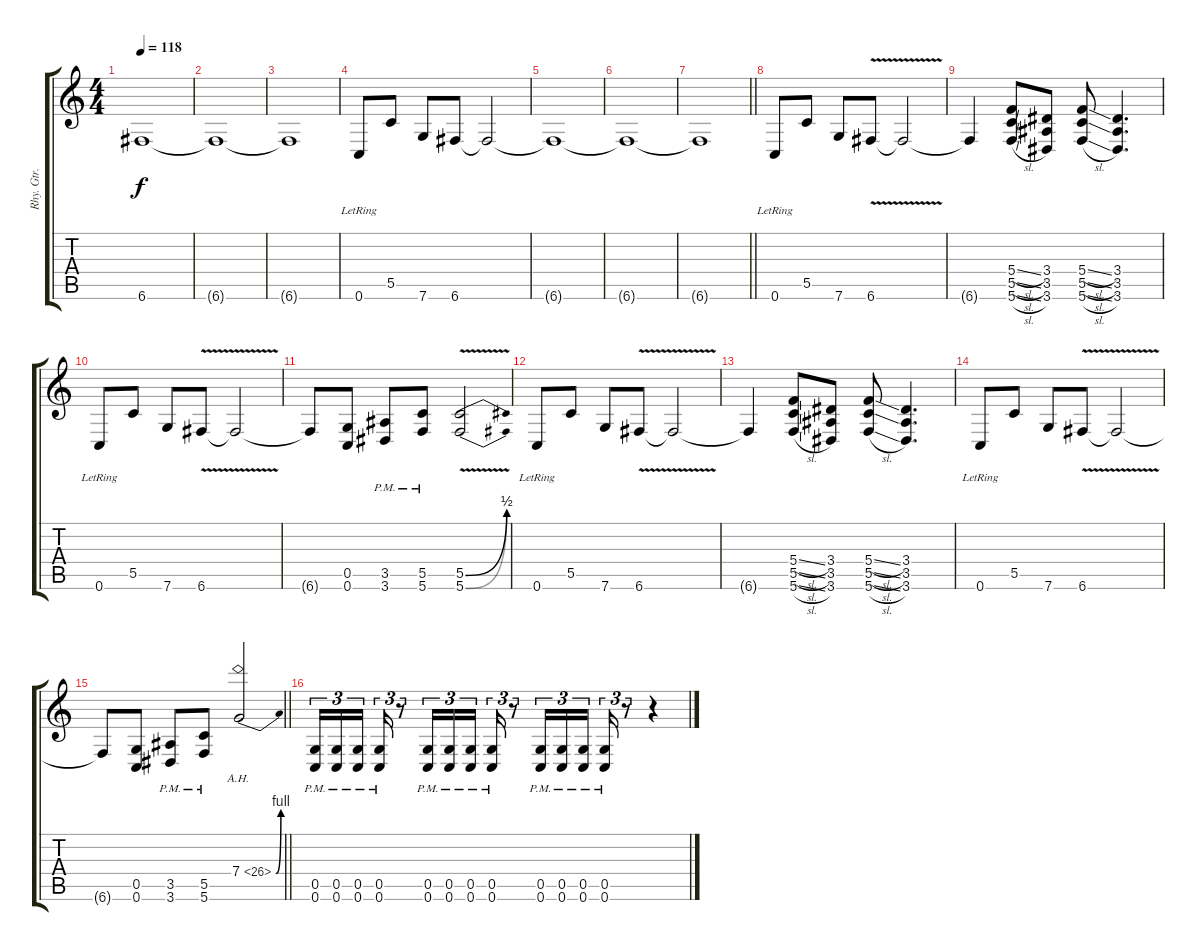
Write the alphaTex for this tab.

\track ("Rhy. Gtr. 1" "Rhy. Gtr. ") {instrument distortionguitar}
\staff {score tabs}
\tuning (D4 A3 F3 C3 G2 C2) {hide}
\ts (4 4)
\tempo 118
\clef g2
\ks c
6.6{t}.1{dy f} |
6.6{t}.1 |
6.6{t}.1 |
0.6{lr}.8 5.5.8 7.6.8 6.6.8 6.6{t}.2 |
6.6{t}.1 |
6.6{t}.1 |
\barLineRight lightlight
6.6{t}.1 |
\section ("" "")
0.6{lr}.8 5.5.8 7.6.8 6.6{v}.8 6.6{t}.2 |
6.6{t}.4 (5.4{sl} 5.5{sl} 5.6{sl}).8 (3.4 3.5 3.6).8 (5.4{sl} 5.5{sl} 5.6{sl}).8 (3.4 3.5 3.6).4{d} |
0.6{lr}.8 5.5.8 7.6.8 6.6{v}.8 6.6{t}.2 |
6.6{t}.8 (0.5 0.6).8 (3.5{pm} 3.6{pm}).8 (5.5{pm} 5.6{pm}).8 (5.5{be (bend 0 0 60 2) v} 5.6{be (bend 0 0 60 2) v}).2 |
0.6{lr}.8 5.5.8 7.6.8 6.6{v}.8 6.6{t}.2 |
6.6{t}.4 (5.4{sl} 5.5{sl} 5.6{sl}).8 (3.4 3.5 3.6).8 (5.4{sl} 5.5{sl} 5.6{sl}).8 (3.4 3.5 3.6).4{d} |
0.6{lr}.8 5.5.8 7.6.8 6.6{v}.8 6.6{t}.2 |
\barLineRight lightlight
6.6{t}.8 (0.5 0.6).8 (3.5{pm} 3.6{pm}).8 (5.5{pm} 5.6{pm}).8 7.4{be (bend 0 0 60 4) ah 19}.2 |
\section ("" "")
(0.5{pm} 0.6{pm}).16{tu (3 2)} (0.5{pm} 0.6{pm}).16{tu (3 2)} (0.5{pm} 0.6{pm}).16{tu (3 2) beam splitsecondary} (0.5{pm} 0.6{pm}).16{tu (3 2)} r.8{tu (3 2)} (0.5{pm} 0.6{pm}).16{tu (3 2)} (0.5{pm} 0.6{pm}).16{tu (3 2)} (0.5{pm} 0.6{pm}).16{tu (3 2) beam splitsecondary} (0.5{pm} 0.6{pm}).16{tu (3 2)} r.8{tu (3 2)} (0.5{pm} 0.6{pm}).16{tu (3 2)} (0.5{pm} 0.6{pm}).16{tu (3 2)} (0.5{pm} 0.6{pm}).16{tu (3 2) beam splitsecondary} (0.5{pm} 0.6{pm}).16{tu (3 2)} r.8{tu (3 2)} r.4
